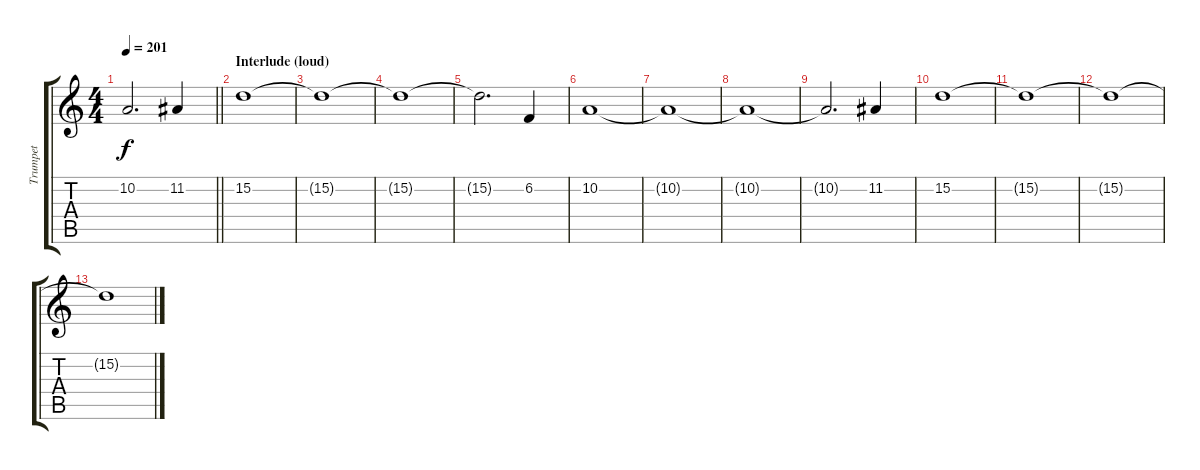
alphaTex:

\track ("Trumpet" "Trumpet") {instrument trombone}
\staff {score tabs}
\tuning (E4 B3 G3 D3 A2 E2) {hide}
\ts (4 4)
\tempo 201
\clef g2
\barLineRight lightlight
\ks c
10.2{t}.2{d dy f} 11.2.4 |
\section ("" "Interlude (loud)")
15.2.1 |
15.2{t}.1 |
15.2{t}.1 |
15.2{t}.2{d} 6.2.4 |
10.2.1 |
10.2{t}.1 |
10.2{t}.1 |
10.2{t}.2{d} 11.2.4 |
15.2.1 |
15.2{t}.1 |
15.2{t}.1 |
15.2{t}.1
